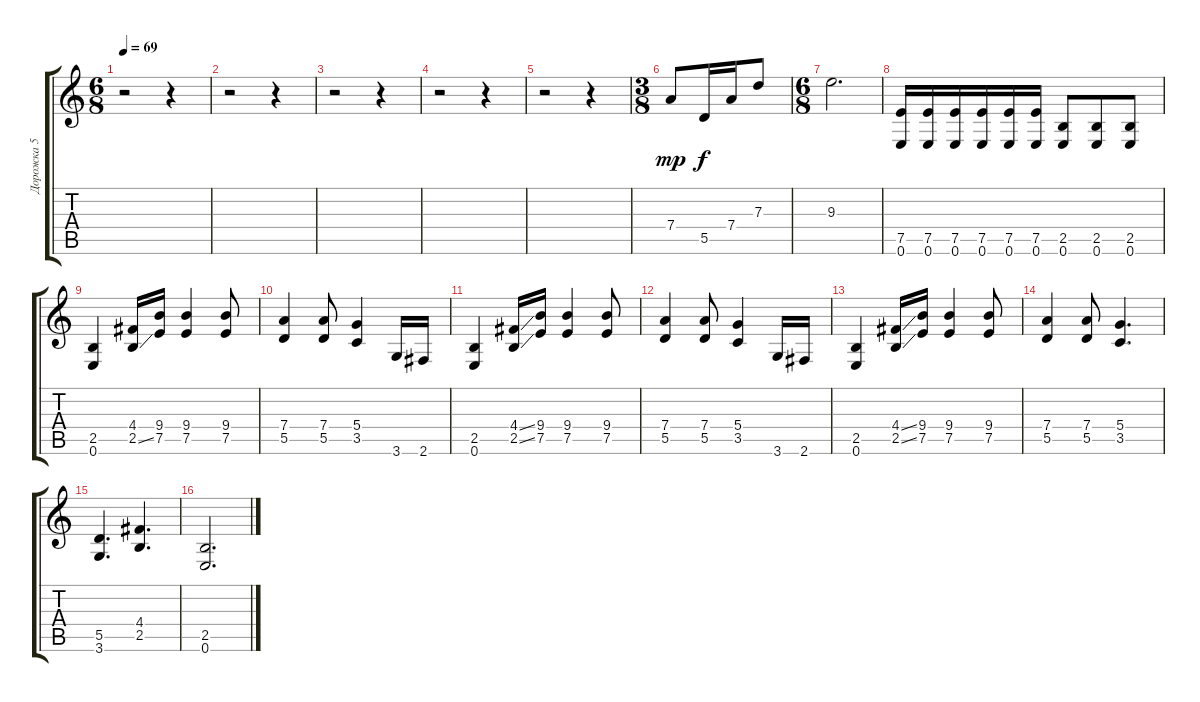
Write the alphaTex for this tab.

\track ("Дорожка 5" "Дорожка 5") {instrument distortionguitar}
\staff {score tabs}
\tuning (E4 B3 G3 D3 A2 E2) {hide}
\ts (6 8)
\tempo 69
\clef g2
\ks c
r.2{dy mp} r.4 |
r.2 r.4 |
r.2 r.4 |
r.2 r.4 |
r.2 r.4 |
\ts (3 8)
7.4.8 5.5.16{dy f} 7.4.16 7.3.8 |
\ts (6 8)
9.3.2{d} |
(7.5 0.6).16 (7.5 0.6).16 (7.5 0.6).16 (7.5 0.6).16 (7.5 0.6).16 (7.5 0.6).16 (2.5 0.6).8 (2.5 0.6).8 (2.5 0.6).8 |
(2.5 0.6).4 (4.4 2.5{ss}).16 (9.4 7.5).16 (9.4 7.5).4 (9.4 7.5).8 |
(7.4 5.5).4 (7.4 5.5).8 (5.4 3.5).4 3.6.16 2.6.16 |
(2.5 0.6).4 (4.4{ss} 2.5{ss}).16 (9.4 7.5).16 (9.4 7.5).4 (9.4 7.5).8 |
(7.4 5.5).4 (7.4 5.5).8 (5.4 3.5).4 3.6.16 2.6.16 |
(2.5 0.6).4 (4.4{ss} 2.5{ss}).16 (9.4 7.5).16 (9.4 7.5).4 (9.4 7.5).8 |
(7.4 5.5).4 (7.4 5.5).8 (5.4 3.5).4{d} |
(5.5 3.6).4{d} (4.4 2.5).4{d} |
(2.5 0.6).2{d}
